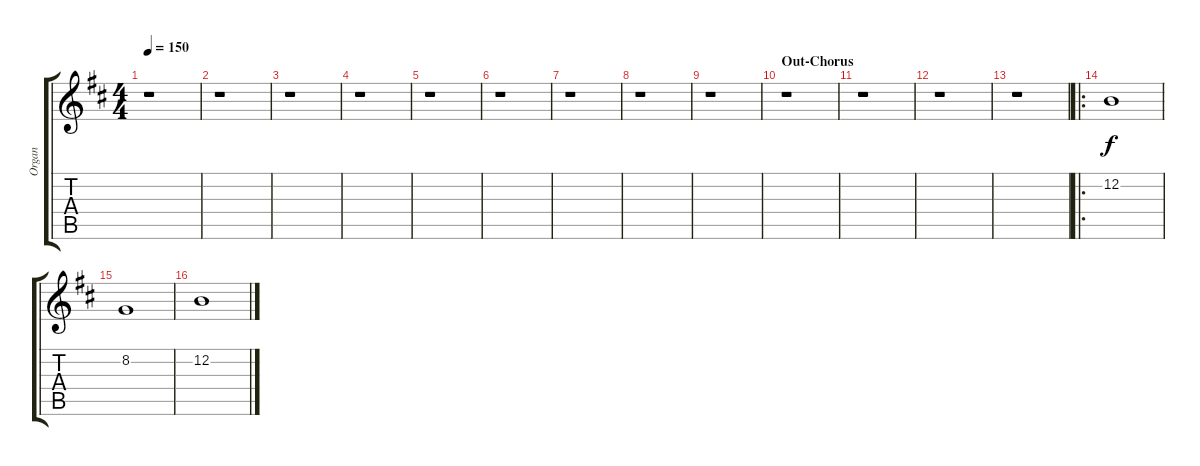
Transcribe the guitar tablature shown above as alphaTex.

\track ("Organ" "Organ") {instrument churchorgan}
\staff {score tabs}
\tuning (E4 B3 G3 D3 A2 E2) {hide}
\ts (4 4)
\tempo 150
\clef g2
\ks d
r.1{dy ff} |
r.1 |
r.1 |
r.1 |
r.1 |
r.1 |
r.1 |
r.1 |
r.1 |
\section ("" "Out-Chorus")
r.1 |
r.1 |
r.1 |
r.1 |
\ro
12.2.1{dy f instrument churchorgan} |
8.2.1 |
12.2.1
